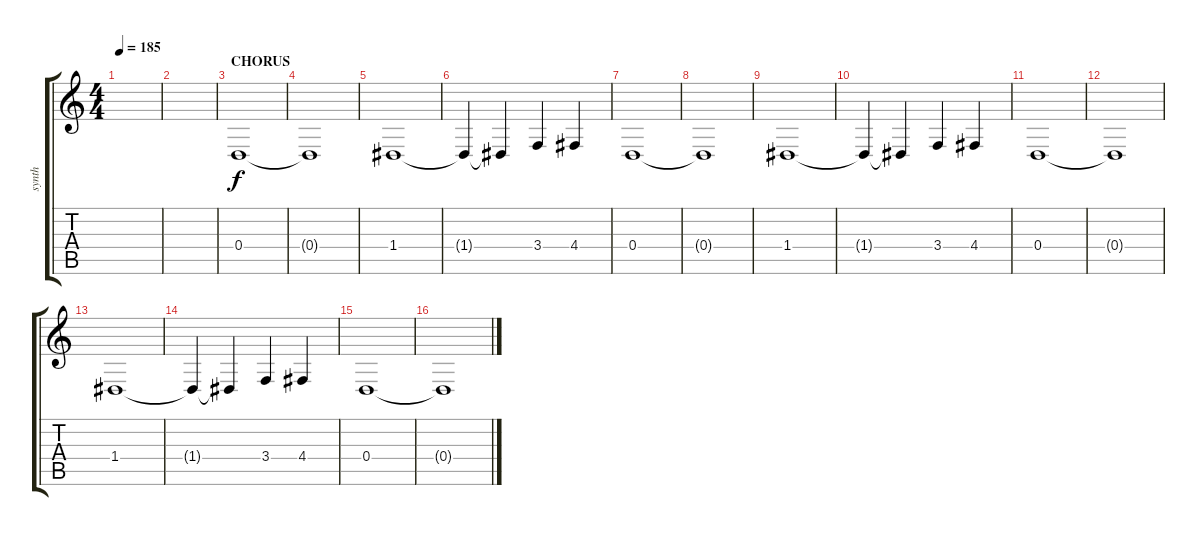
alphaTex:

\track ("synth" "synth") {instrument pad4choir}
\staff {score tabs}
\tuning (E4 B3 G3 D3 A2 D2) {hide}
\ts (4 4)
\tempo 185
\clef g2
\ks c
|
|
\section ("" "CHORUS")
0.4.1 |
0.4{t}.1 |
1.4.1 |
1.4{t}.4 1.4{t}.4 3.4.4 4.4.4 |
0.4.1 |
0.4{t}.1 |
1.4.1 |
1.4{t}.4 1.4{t}.4 3.4.4 4.4.4 |
0.4.1 |
0.4{t}.1 |
1.4.1 |
1.4{t}.4 1.4{t}.4 3.4.4 4.4.4 |
0.4.1 |
0.4{t}.1
